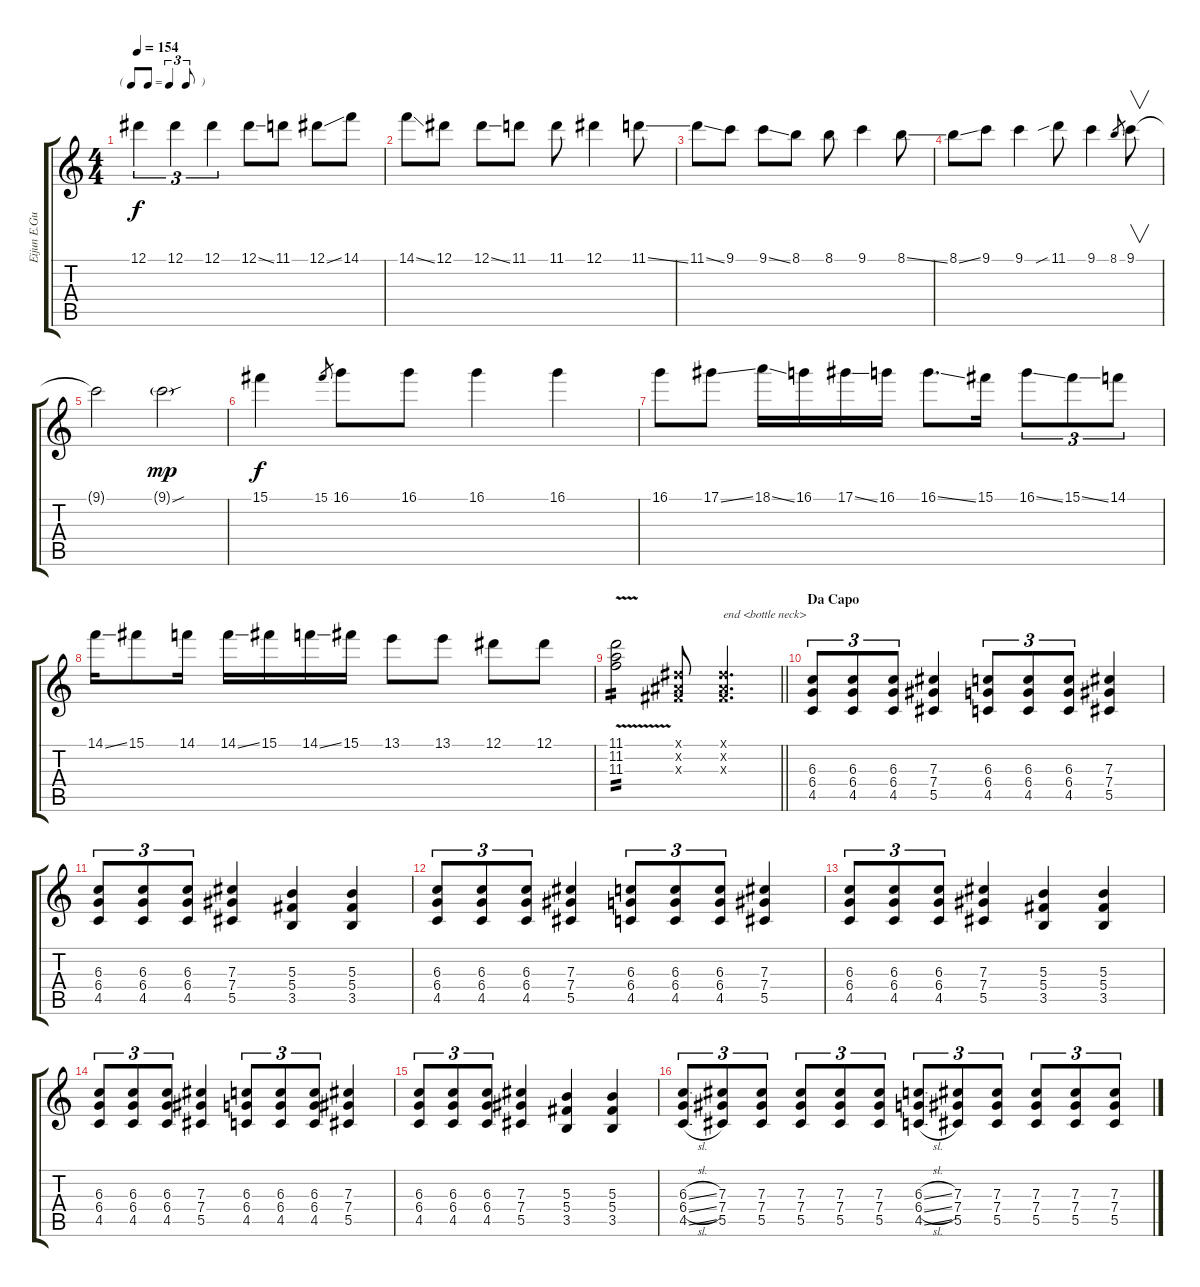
\track ("Eijun E.Guitar III" "Eijun E.Gu") {instrument distortionguitar}
\staff {score tabs}
\tuning (Eb4 Bb3 Gb3 Db3 Ab2 Eb2) {hide}
\ts (4 4)
\tf triplet8th
\tempo 154
\clef g2
\ks c
12.1.4{tu (3 2) dy f} 12.1.4{tu (3 2)} 12.1.4{tu (3 2)} 12.1{ss}.8 11.1.8 12.1{ss}.8 14.1.8 |
14.1{ss}.8 12.1.8 12.1{ss}.8 11.1.8 11.1.8 12.1.4 11.1{ss}.8 |
11.1{ss}.8 9.1.8 9.1{ss}.8 8.1.8 8.1.8 9.1.4 8.1{ss}.8 |
8.1{ss}.8 9.1.8 9.1.4 11.1{sib}.8 9.1.4 8.1.8{gr} 9.1.8{v} |
9.1{t}.2 9.1{sou g}.2{dy mp} |
15.1.4{dy f} 15.1.8{gr} 16.1.8 16.1.8 16.1.4 16.1.4 |
16.1.8 17.1{ss}.8 18.1{ss}.16 16.1.16 17.1{ss}.16 16.1.16 16.1{ss}.8{d} 15.1.16 16.1{ss}.8{tu (3 2)} 15.1{ss}.8{tu (3 2)} 14.1.8{tu (3 2)} |
14.1{ss}.16 15.1.8 14.1.16 14.1{ss}.16 15.1.16 14.1{ss}.16 15.1.16 13.1.8 13.1.8 12.1.8 12.1.8 |
\barLineRight lightlight
(11.1{v} 11.2{v} 11.3{v}).2{tp 2} (0.1{x} 0.2{x} 0.3{x}).8 (0.1{x} 0.2{x} 0.3{x}).4{d txt "end <bottle neck>"} |
\section ("" "Da Capo")
(6.3 6.4 4.5).8{tu (3 2)} (6.3 6.4 4.5).8{tu (3 2)} (6.3 6.4 4.5).8{tu (3 2)} (7.3 7.4 5.5).4 (6.3 6.4 4.5).8{tu (3 2)} (6.3 6.4 4.5).8{tu (3 2)} (6.3 6.4 4.5).8{tu (3 2)} (7.3 7.4 5.5).4 |
(6.3 6.4 4.5).8{tu (3 2)} (6.3 6.4 4.5).8{tu (3 2)} (6.3 6.4 4.5).8{tu (3 2)} (7.3 7.4 5.5).4 (5.3 5.4 3.5).4 (5.3 5.4 3.5).4 |
(6.3 6.4 4.5).8{tu (3 2)} (6.3 6.4 4.5).8{tu (3 2)} (6.3 6.4 4.5).8{tu (3 2)} (7.3 7.4 5.5).4 (6.3 6.4 4.5).8{tu (3 2)} (6.3 6.4 4.5).8{tu (3 2)} (6.3 6.4 4.5).8{tu (3 2)} (7.3 7.4 5.5).4 |
(6.3 6.4 4.5).8{tu (3 2)} (6.3 6.4 4.5).8{tu (3 2)} (6.3 6.4 4.5).8{tu (3 2)} (7.3 7.4 5.5).4 (5.3 5.4 3.5).4 (5.3 5.4 3.5).4 |
(6.3 6.4 4.5).8{tu (3 2)} (6.3 6.4 4.5).8{tu (3 2)} (6.3 6.4 4.5).8{tu (3 2)} (7.3 7.4 5.5).4 (6.3 6.4 4.5).8{tu (3 2)} (6.3 6.4 4.5).8{tu (3 2)} (6.3 6.4 4.5).8{tu (3 2)} (7.3 7.4 5.5).4 |
(6.3 6.4 4.5).8{tu (3 2)} (6.3 6.4 4.5).8{tu (3 2)} (6.3 6.4 4.5).8{tu (3 2)} (7.3 7.4 5.5).4 (5.3 5.4 3.5).4 (5.3 5.4 3.5).4 |
(6.3{sl} 6.4{sl} 4.5{sl}).8{tu (3 2)} (7.3 7.4 5.5).8{tu (3 2)} (7.3 7.4 5.5).8{tu (3 2)} (7.3 7.4 5.5).8{tu (3 2)} (7.3 7.4 5.5).8{tu (3 2)} (7.3 7.4 5.5).8{tu (3 2)} (6.3{sl} 6.4{sl} 4.5{sl}).8{tu (3 2)} (7.3 7.4 5.5).8{tu (3 2)} (7.3 7.4 5.5).8{tu (3 2)} (7.3 7.4 5.5).8{tu (3 2)} (7.3 7.4 5.5).8{tu (3 2)} (7.3 7.4 5.5).8{tu (3 2)}
